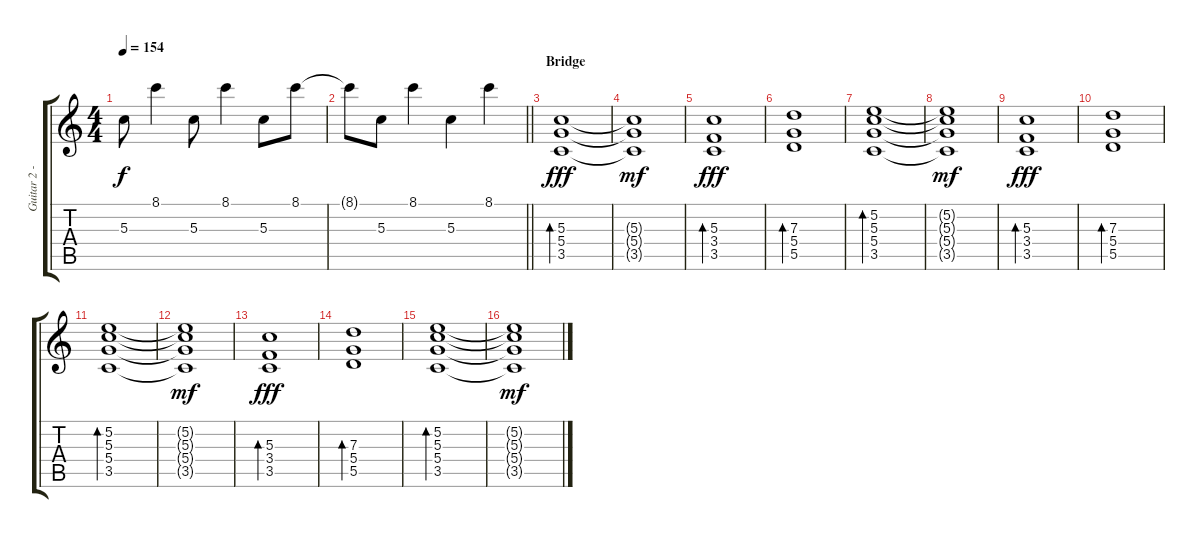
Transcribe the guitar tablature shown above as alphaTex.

\track ("Guitar 2 - Tom " "Guitar 2 -") {instrument distortionguitar}
\staff {score tabs}
\tuning (E4 B3 G3 D3 A2 E2) {hide}
\ts (4 4)
\tempo 154
\clef g2
\ks c
5.3.8{dy f} 8.1.4 5.3.8 8.1.4 5.3.8 8.1.8 |
\barLineRight lightlight
8.1{t}.8 5.3.8 8.1.4 5.3.4 8.1.4 |
\section ("" "Bridge ")
(5.3 5.4 3.5).1{bd 480 dy fff volume 12} |
(5.3{t} 5.4{t} 3.5{t}).1{dy mf} |
(5.3 3.4 3.5).1{bd 120 dy fff} |
(7.3 5.4 5.5).1{bd 240} |
(5.2 5.3 5.4 3.5).1{bd 480} |
(5.2{t} 5.3{t} 5.4{t} 3.5{t}).1{dy mf} |
(5.3 3.4 3.5).1{bd 480 dy fff} |
(7.3 5.4 5.5).1{bd 480} |
(5.2 5.3 5.4 3.5).1{bd 480} |
(5.2{t} 5.3{t} 5.4{t} 3.5{t}).1{dy mf} |
(5.3 3.4 3.5).1{bd 480 dy fff} |
(7.3 5.4 5.5).1{bd 480} |
(5.2 5.3 5.4 3.5).1{bd 480} |
(5.2{t} 5.3{t} 5.4{t} 3.5{t}).1{dy mf}
